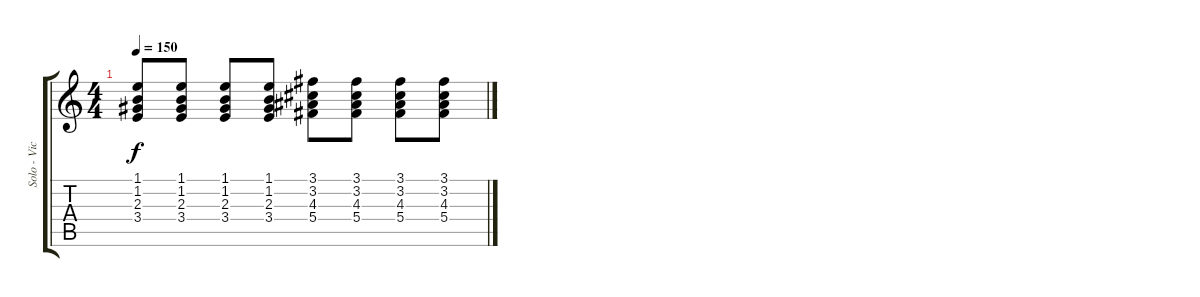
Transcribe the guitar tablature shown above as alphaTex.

\track ("Solo - Vic" "Solo - Vic") {instrument acousticguitarsteel}
\staff {score tabs}
\tuning (Eb4 Bb3 Gb3 Db3 Ab2 Eb2) {hide}
\ts (4 4)
\tempo 150
\clef g2
\ks c
(1.1 1.2 2.3 3.4).8{dy f} (1.1 1.2 2.3 3.4).8 (1.1 1.2 2.3 3.4).8 (1.1 1.2 2.3 3.4).8 (3.1 3.2 4.3 5.4).8 (3.1 3.2 4.3 5.4).8 (3.1 3.2 4.3 5.4).8 (3.1 3.2 4.3 5.4).8
